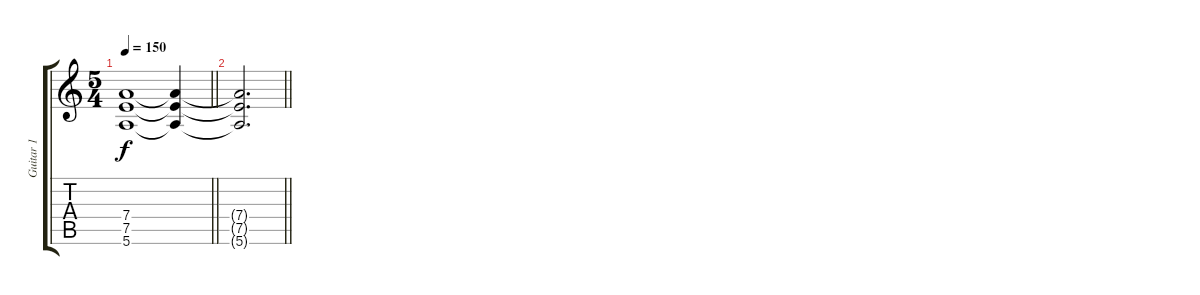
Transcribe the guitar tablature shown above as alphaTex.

\track ("Guitar 1" "Guitar 1") {instrument distortionguitar}
\staff {score tabs}
\tuning (E4 B3 G3 D3 A2 E2) {hide}
\ts (5 4)
\tempo 150
\clef g2
\barLineRight lightlight
\ks c
(7.4{t} 7.5{t} 5.6{t}).1{dy f} (7.4{t} 7.5{t} 5.6{t}).4 |
\barLineRight lightlight
(7.4{t} 7.5{t} 5.6{t}).2{d}
